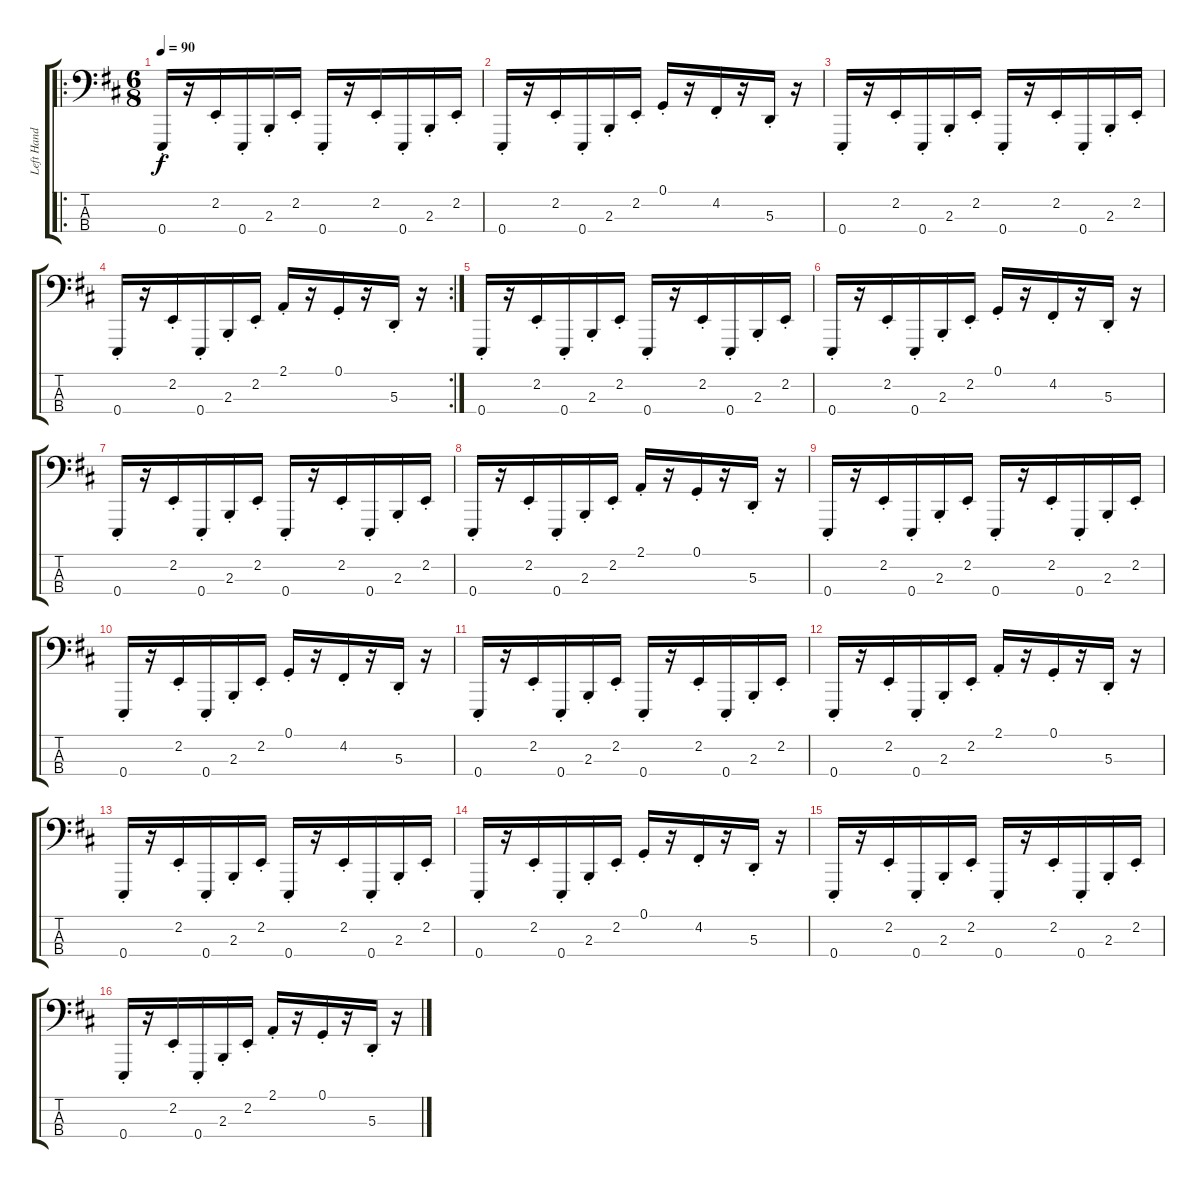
\track ("Left Hand" "Left Hand") {instrument pad7halo}
\staff {score tabs}
\tuning (G2 D2 A1 E1) {hide}
\ro
\ts (6 8)
\tempo 90
\clef f4
\ks d
0.4{st}.16{dy f} r.16 2.2{st}.16 0.4{st}.16 2.3{st}.16 2.2{st}.16 0.4{st}.16 r.16 2.2{st}.16 0.4{st}.16 2.3{st}.16 2.2{st}.16 |
0.4{st}.16 r.16 2.2{st}.16 0.4{st}.16 2.3{st}.16 2.2{st}.16 0.1{st}.16 r.16 4.2{st}.16 r.16 5.3{st}.16 r.16 |
0.4{st}.16 r.16 2.2{st}.16 0.4{st}.16 2.3{st}.16 2.2{st}.16 0.4{st}.16 r.16 2.2{st}.16 0.4{st}.16 2.3{st}.16 2.2{st}.16 |
\rc 2
0.4{st}.16 r.16 2.2{st}.16 0.4{st}.16 2.3{st}.16 2.2{st}.16 2.1{st}.16 r.16 0.1{st}.16 r.16 5.3{st}.16 r.16 |
0.4{st}.16 r.16 2.2{st}.16 0.4{st}.16 2.3{st}.16 2.2{st}.16 0.4{st}.16 r.16 2.2{st}.16 0.4{st}.16 2.3{st}.16 2.2{st}.16 |
0.4{st}.16 r.16 2.2{st}.16 0.4{st}.16 2.3{st}.16 2.2{st}.16 0.1{st}.16 r.16 4.2{st}.16 r.16 5.3{st}.16 r.16 |
0.4{st}.16 r.16 2.2{st}.16 0.4{st}.16 2.3{st}.16 2.2{st}.16 0.4{st}.16 r.16 2.2{st}.16 0.4{st}.16 2.3{st}.16 2.2{st}.16 |
0.4{st}.16 r.16 2.2{st}.16 0.4{st}.16 2.3{st}.16 2.2{st}.16 2.1{st}.16 r.16 0.1{st}.16 r.16 5.3{st}.16 r.16 |
0.4{st}.16 r.16 2.2{st}.16 0.4{st}.16 2.3{st}.16 2.2{st}.16 0.4{st}.16 r.16 2.2{st}.16 0.4{st}.16 2.3{st}.16 2.2{st}.16 |
0.4{st}.16 r.16 2.2{st}.16 0.4{st}.16 2.3{st}.16 2.2{st}.16 0.1{st}.16 r.16 4.2{st}.16 r.16 5.3{st}.16 r.16 |
0.4{st}.16 r.16 2.2{st}.16 0.4{st}.16 2.3{st}.16 2.2{st}.16 0.4{st}.16 r.16 2.2{st}.16 0.4{st}.16 2.3{st}.16 2.2{st}.16 |
0.4{st}.16 r.16 2.2{st}.16 0.4{st}.16 2.3{st}.16 2.2{st}.16 2.1{st}.16 r.16 0.1{st}.16 r.16 5.3{st}.16 r.16 |
0.4{st}.16 r.16 2.2{st}.16 0.4{st}.16 2.3{st}.16 2.2{st}.16 0.4{st}.16 r.16 2.2{st}.16 0.4{st}.16 2.3{st}.16 2.2{st}.16 |
0.4{st}.16 r.16 2.2{st}.16 0.4{st}.16 2.3{st}.16 2.2{st}.16 0.1{st}.16 r.16 4.2{st}.16 r.16 5.3{st}.16 r.16 |
0.4{st}.16 r.16 2.2{st}.16 0.4{st}.16 2.3{st}.16 2.2{st}.16 0.4{st}.16 r.16 2.2{st}.16 0.4{st}.16 2.3{st}.16 2.2{st}.16 |
0.4{st}.16 r.16 2.2{st}.16 0.4{st}.16 2.3{st}.16 2.2{st}.16 2.1{st}.16 r.16 0.1{st}.16 r.16 5.3{st}.16 r.16
